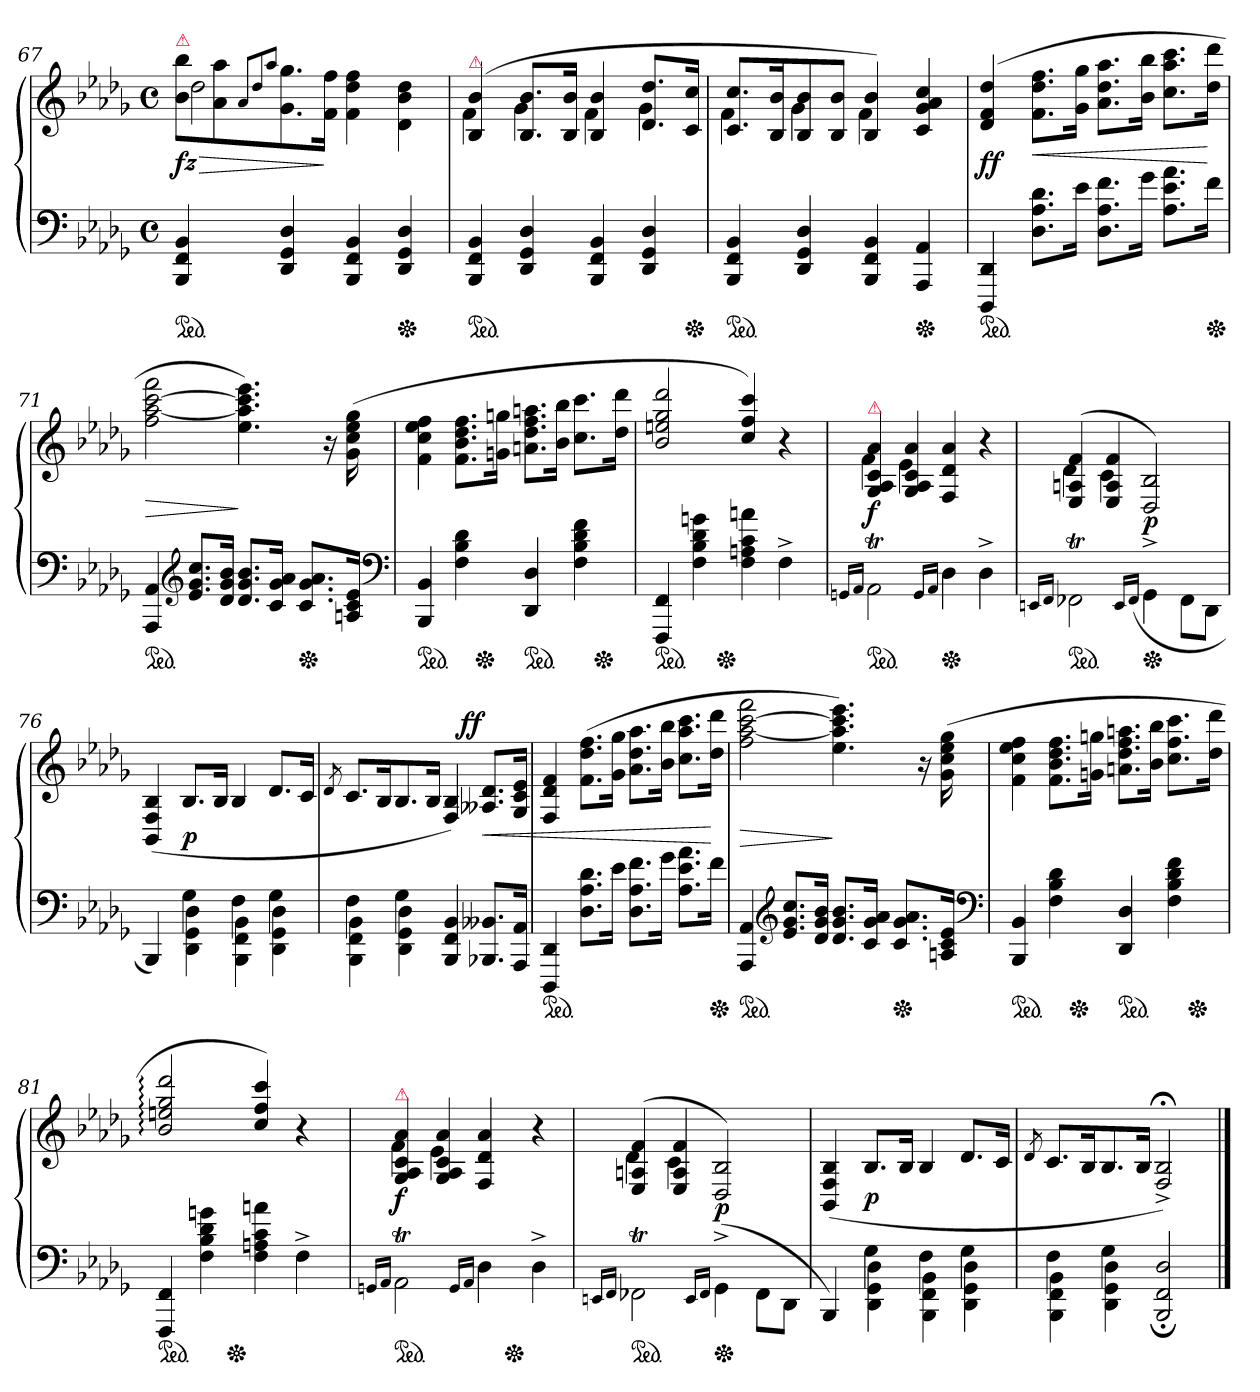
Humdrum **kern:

**kern	**kern	**dynam
*part1	*part1	*part1
*staff2	*staff1	*staff1/2
*clefF4	*clefG2	*
*k[b-e-a-d-g-]	*k[b-e-a-d-g-]	*
*M4/4	*M4/4	*
*met(c)	*met(c)	*
=67	=67	=67
*	*^	*
!	!LO:TX:a:color=crimson:t=⚠	!	!
*ped	*	*	*
4BBB- 4FF 4BB-	8b-\ 8bb-\L	2dd-	> fz
.	8a-\ 8aa-\	.	.
.	8qqa-/L	.	.
.	8qqdd-/	.	.
.	8qqaa-/J	.	.
4DD- 4GG- 4D-	8.g-\ 8.gg-\	.	.
.	16f\ 16ff\Jk	.	]
4BBB- 4FF 4BB-	4f 4dd- 4ff	2ryy	.
*Xped	*	*	*
4DD- 4GG- 4D-	4d-\ 4b-\ 4dd-\	.	.
=68	=68	=68	=68
!	!LO:TX:a:color=crimson:t=⚠	!	!
*ped	*	*	*
4BBB- 4FF 4BB-	(>4B- 4b-	4f	.
4DD- 4GG- 4D-	8.B- 8.b-L	4g-	.
.	16B- 16b-Jk	.	.
4BBB- 4FF 4BB-	4B- 4b-	4f	.
4DD- 4GG- 4D-	8.d- 8.dd-L	4g-	.
*Xped	*	*	*
.	16c 16ccJk	.	.
=69	=69	=69	=69
*ped	*	*	*
4BBB- 4FF 4BB-	8.c 8.ccL	4f	.
.	16B- 16b-K	.	.
4DD- 4GG- 4D-	8B- 8b-	4g-	.
.	8B- 8b-J	.	.
4BBB- 4FF 4BB-	4B- 4b-)	4f	.
*Xped	*	*	*
4AAA- 4AA-	4c 4g- 4a- 4cc	4ryy	.
*	*v	*v	*
=70	=70	=70
*ped	*	*
4DDD- 4DD-	(>4d- 4f 4dd-	ff
8.D- 8.A- 8.d-L	8.f 8.dd- 8.ffL	<
16e-Jk	16g- 16gg-Jk	.
8.D- 8.A- 8.fL	8.a- 8.dd- 8.aa-L	.
16g-Jk	16b- 16bb-Jk	.
8.A- 8.e- 8.a-L	8.cc 8.aa- 8.cccL	.
*Xped	*	*
16fJk	16dd- 16ddd-Jk	[
=71	=71	=71
*ped	*	*
4AAA- 4AA-	2ff [2aa- [2ccc 2fff	>
*clefG2	*	*
8.e- 8.g- 8.ccL	.	.
16d- 16g- 16b-Jk	.	.
8.d- 8.g- 8.b-L	4.ee- 4.aa-] 4.ccc] 4.eee-)	]
16c 16g- 16a-Jk	.	.
*Xped	*	*
8.c 8.g- 8.a-L	.	.
.	16r	.
16An 16c 16e-Jk	(16g- 16cc 16ee- 16gg-	.
*clefF4	*	*
=72	=72	=72
*ped	*	*
*	*^	*
4BBB- 4BB-	4f 4cc 4ee- 4ff	4ryy	.
4F 4B- 4d-	8.f 8.b- 8.dd- 8.ffL	16.ryy	.
*Xped	*	*	*
.	.	2ryy	.
.	16gn 16ggnJk	.	.
*ped	*	*	*
4DD- 4D-	8.an 8.dd- 8.ff 8.aanL	.	.
.	16b- 16bb-Jk	.	.
4F 4B- 4d- 4f	8.cc 8.cccL	.	.
*Xped	*	*	*
.	.	8ryy	.
.	16dd- 16ddd-Jk	.	.
.	.	32ryy	.
=73	=73	=73	=73
*ped	*	*	*
4FFF 4FF	2b-/ 2een/ 2gg-/ 2ddd-/	4.ryy	.
4F\ 4B-\ 4d-\ 4gn\	.	.	.
*Xped	*	*	*
.	.	2ryy	.
4F\ 4An\ 4c\ 4an\	4cc/ 4ff/ 4ccc/)	.	.
4F^	4r	.	.
.	.	8ryy	.
=74	=74	=74	=74
16qqGGn/LL	.	.	.
16qqAA-/JJ	.	.	.
!	!LO:TX:a:color=crimson:t=⚠	!	!
!LO:TX:a:color=crimson:t=⚠	!	!	!
!LO:TX:a:color=crimson:t=⚠	!	!	!
*ped	*	*	*
2AA-T\	4G-/ 4A-/ 4c/ 4a-/	4f	f
.	4G-/ 4A-/ 4c/ 4a-/	4e-	.
16qqGG/LL	.	.	.
16qqAA-/JJ	.	.	.
*Xped	*	*	*
4D-TTT\	4F/ 4d-/ 4a-/	2ryy	.
4D-^	4r	.	.
=75	=75	=75	=75
16qqEEn/LL	.	.	.
16qqFF/JJ	.	.	.
!LO:TX:a:color=crimson:t=⚠	!	!	!
!LO:TX:a:color=crimson:t=⚠	!	!	!
*ped	*	*	*
2FF-XT\	(4E-/ 4An/ 4f/	4d-	.
.	4E-/ 4A/ 4f/	4c	.
16qqEE/LL	.	.	.
(>16qqFF-/JJ	.	.	.
!LO:TX:a:color=crimson:t=⚠	!	!	!
*Xped	*	*	*
4GG-TTT^<\	2D-/ 2B-/)	2ryy	p
8FF-\L	.	.	.
8DD-\J	.	.	.
*	*v	*v	*
=76	=76	=76
*^	*	*
4ryy	4BBB-)	(>4BB-/ 4F/ 4B-/	.
4G-\	4DD- 4GG- 4D-	8.B-/L	p
.	.	16B-/Jk	.
4F\	4BBB- 4FF 4BB-	4B-/	.
4G-\	4DD- 4GG- 4D-	8.d-/L	.
.	.	16c/Jk	.
=77	=77	=77	=77
.	.	8qd-/	.
4F\	4BBB- 4FF 4BB-	8.c/L	.
.	.	16B-/K	.
4G-\	4DD- 4GG- 4D-	8.B-/	.
.	.	16B-/Jk	.
4ryy	4BBB- 4FF 4BB-	4F/ 4B-/)	.
!	!	!	!LO:DY:n=1:a:rj
4ryy	8.BBB-X 8.BB--XL	8.A--X/ 8.d-/L	< ff
.	16AAA- 16AA-Jk	16G-/ 16c/ 16e-/Jk	.
*v	*v	*	*
=78	=78	=78
*ped	*	*
4DDD-/ 4DD-/	4F/ 4d-/ 4f/	.
8.D- 8.A- 8.d-L	(8.f 8.dd- 8.ffL	.
16e-Jk	16g- 16gg-Jk	.
8.D- 8.A- 8.fL	8.a- 8.dd- 8.aa-L	.
16g-Jk	16b- 16bb-Jk	.
8.A- 8.e- 8.a-L	8.cc 8.aa- 8.cccL	.
*Xped	*	*
16fJk	16dd- 16ddd-Jk	[
=79	=79	=79
*ped	*	*
4AAA- 4AA-	2ff [2aa- [2ccc 2fff	>
*clefG2	*	*
8.e- 8.g- 8.ccL	.	.
16d- 16g- 16b-Jk	.	.
8.d- 8.g- 8.b-L	4.ee- 4.aa-] 4.ccc] 4.eee-)	]
16c 16g- 16a-Jk	.	.
*Xped	*	*
8.c 8.g- 8.a-L	.	.
.	16r	.
16An 16c 16e-Jk	(>16g- 16cc 16ee- 16gg-	.
*clefF4	*	*
=80	=80	=80
*ped	*	*
*	*^	*
4BBB- 4BB-	4f 4cc 4ee- 4ff	4ryy	.
4F 4B- 4d-	8.f 8.b- 8.dd- 8.ffL	16.ryy	.
*Xped	*	*	*
.	.	2ryy	.
.	16gn 16ggnJk	.	.
*ped	*	*	*
4DD- 4D-	8.an 8.dd- 8.ff 8.aanL	.	.
.	16b- 16bb-Jk	.	.
4F 4B- 4d- 4f	8.cc 8.ff 8.cccL	.	.
*Xped	*	*	*
.	.	8ryy	.
.	16dd- 16ddd-Jk	.	.
.	.	32ryy	.
=81	=81	=81	=81
*ped	*	*	*
4FFF 4FF	2b-:/ 2een:/ 2gg-:/ 2ddd-:/	4.ryy	.
4F\ 4B-\ 4d-\ 4gn\	.	.	.
*Xped	*	*	*
.	.	2ryy	.
4F\ 4An\ 4c\ 4an\	4cc/ 4ff/ 4ccc/)	.	.
4F^	4r	.	.
.	.	8ryy	.
*	*v	*v	*
=82	=82	=82
16qqGGn/LL	.	.
16qqAA-/JJ	.	.
*	*^	*
!	!LO:TX:a:color=crimson:t=⚠	!	!
!LO:TX:a:color=crimson:t=⚠	!	!	!
!LO:TX:a:color=crimson:t=⚠	!	!	!
*ped	*	*	*
*	*	*^	*
2AA-T\	4G-/ 4A-/ 4c/ 4a-/	4f	2ryy	f
.	4G-/ 4A-/ 4c/ 4a-/	4e-	.	.
16qqGG/LL	.	.	.	.
16qqAA-/JJ	.	.	.	.
4D-TTT\	4F/ 4d-/ 4a-/	2ryy	8ryy	.
*Xped	*	*	*	*
.	.	.	4.ryy	.
4D-^	4r	.	.	.
*	*v	*v	*v	*
=83	=83	=83
16qqEEn/LL	.	.
16qqFF/JJ	.	.
*	*^	*
!LO:TX:a:color=crimson:t=⚠	!	!	!
!LO:TX:a:color=crimson:t=⚠	!	!	!
*ped	*	*	*
2FF-XT\	(4E-/ 4An/ 4f/	4d-	.
.	4E-/ 4A/ 4f/	4c	.
16qqEE/LL	.	.	.
16qqFF-/JJ	.	.	.
!LO:TX:a:color=crimson:t=⚠	!	!	!
*Xped	*	*	*
(4GG-TTT^<\	2D-/ 2B-/)	2ryy	p
8FF-\L	.	.	.
8DD-\J	.	.	.
*	*v	*v	*
=84	=84	=84
*^	*	*
4ryy	4BBB-)	(>4BB-/ 4F/ 4B-/	.
4G-\	4DD- 4GG- 4D-	8.B-/L	p
.	.	16B-/Jk	.
4F\	4BBB- 4FF 4BB-	4B-/	.
4G-\	4DD- 4GG- 4D-	8.d-/L	.
.	.	16c/Jk	.
=85	=85	=85	=85
.	.	8qd-/	.
4F\	4BBB- 4FF 4BB-	8.c/L	.
.	.	16B-/K	.
4G-\	4DD- 4GG- 4D-	8.B-/	.
.	.	16B-/Jk	.
2ryy	2BBB-;< 2FF;< 2D-;<	2F;<^>/ 2B-;<^>/)	.
*v	*v	*	*
==	==	==
*-	*-	*-
